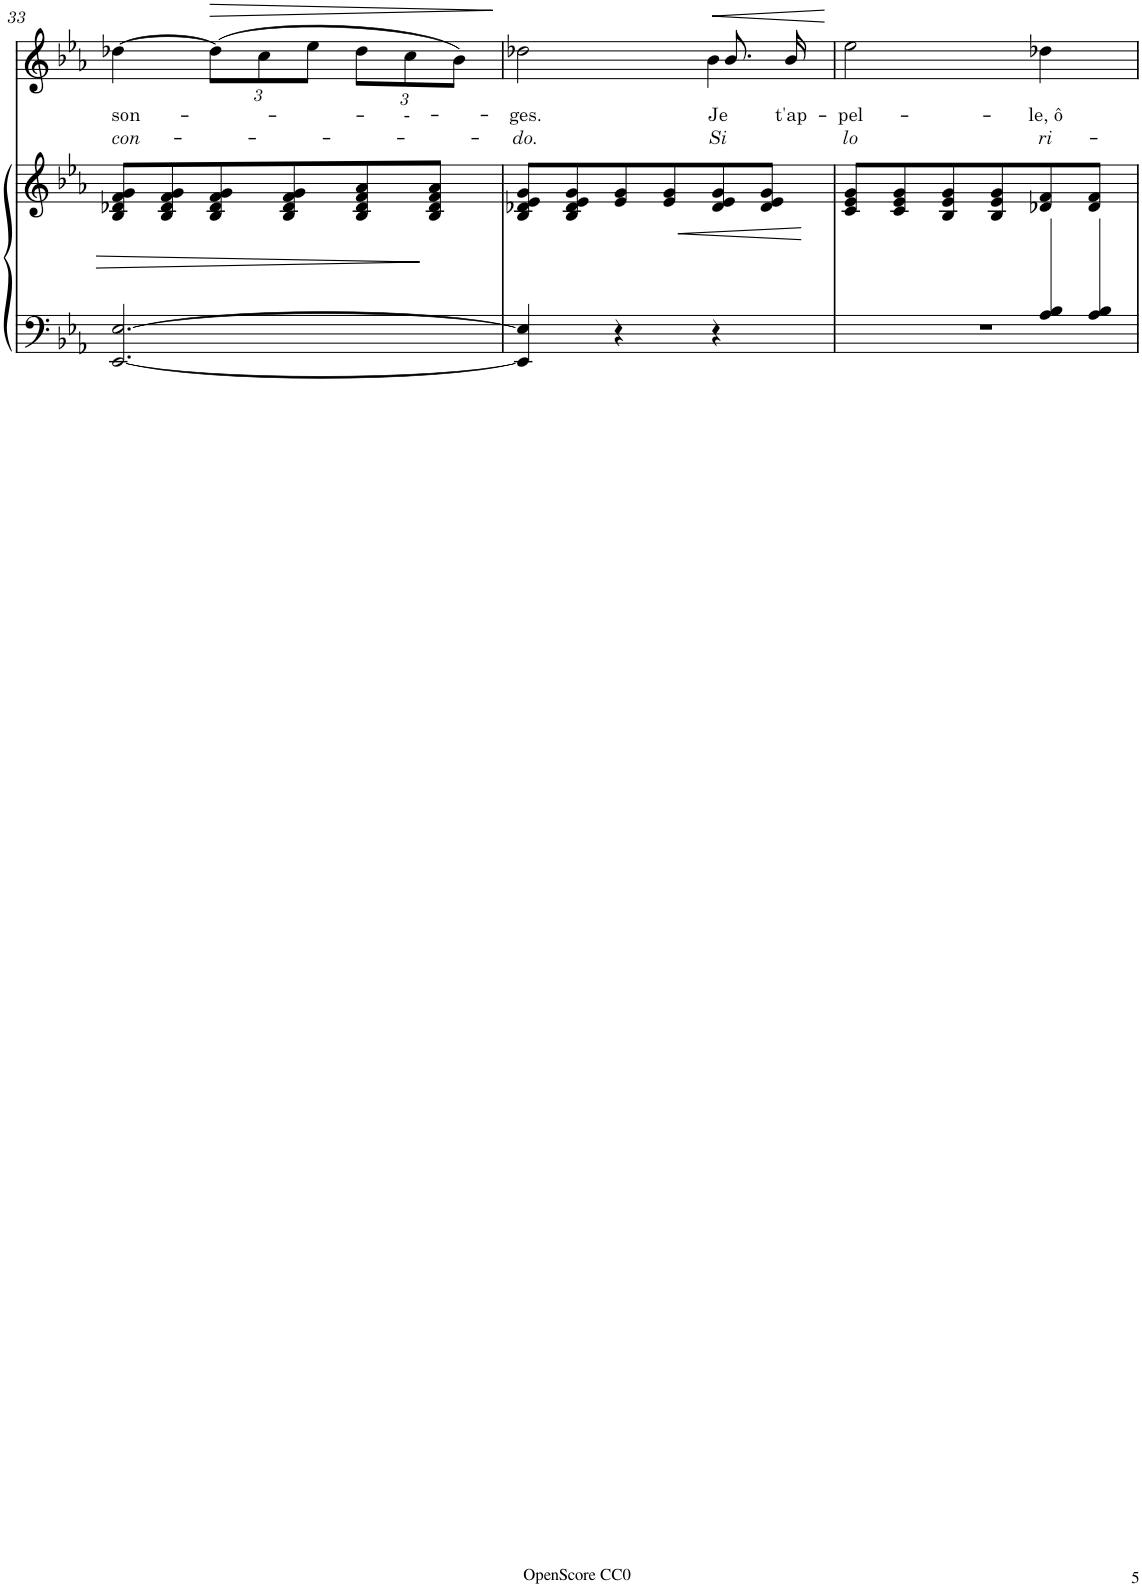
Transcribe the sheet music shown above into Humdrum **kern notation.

**kern	**kern	**dynam	**kern	**text	**text	**dynam
*part2	*part2	*part2	*part1	*part1	*part1	*part1
*staff3	*staff2	*staff2/3	*staff1	*staff1	*staff1	*staff1
*I"Piano	*	*	*I"Voice	*	*	*
*I'Pno	*	*	*	*	*	*
!!LO:PB:g=z
*clefF4	*clefG2	*	*clefG2	*	*	*
*k[b-e-a-]	*k[b-e-a-]	*	*k[b-e-a-]	*	*	*
*M3/4	*M3/4	*	*M3/4	*	*	*
=33	=33	=33	=33	=33	=33	=33
!	!	!	!	!LO:LY:b	!LO:LY:b	!
[2.EE-/ [2.E-/	8B-/ 8d-X/ 8f/ 8g/L	.	[4dd-X\	-son-	con-	.
.	8B-/ 8d-/ 8f/ 8g/	.	.	.	.	.
*	*	*	*Xbrackettup	*	*	*
!	!	!	!	!	!	!LO:HP:b
.	8B-/ 8d-/ 8f/ 8g/	.	(12dd-\L]	.	.	>
.	.	.	12cc\	.	.	.
.	8B-/ 8d-/ 8f/ 8g/	.	.	.	.	.
.	.	.	12ee-\J	.	.	.
.	8B-/ 8d-/ 8f/ 8a-/	.	12dd-\L	.	.	.
!	!	!	!	!LO:LY:b	!	!
.	.	.	12cc\	---	.	.
.	8B-/ 8d-/ 8f/ 8a-/J	.	.	.	.	.
.	.	.	12b-\J)	.	.	.
.	.	.	.	.	.	]
=34	=34	=34	=34	=34	=34	=34
!	!	!	!	!LO:LY:b	!LO:LY:b	!
*	*	*	*^	*	*	*
4EE-/] 4E-/]	8B-/ 8d-X/ 8e-/ 8g/L	.	2dd-X\	2ryy	-ges.	-do.	.
.	8B-/ 8d-/ 8e-/ 8g/	.	.	.	.	.	.
4r	8e-/ 8g/	.	.	.	.	.	.
!	!	!LO:HP:b	!	!	!	!	!
.	8e-/ 8g/	<	.	.	.	.	.
!	!	!	!	!	!LO:LY:b	!LO:LY:b	!LO:HP:b
4r	8d-/ 8e-/ 8g/	.	8.b-/	4b-\	Je	Si	<
.	8d-/ 8e-/ 8g/J	.	.	.	.	.	.
!	!	!	!	!	!LO:LY:b	!	!
.	.	.	16b-/	.	t'ap-	.	.
*	*	*	*v	*v	*	*	*
.	.	[	.	.	.	[
=35	=35	=35	=35	=35	=35	=35
*^	*^	*	*	*	*	*
!	!	!	!	!	!	!LO:LY:b	!LO:LY:b	!
2ryy	2.r	8c/ 8e-/ 8g/L	2ryy	.	2ee-\	-pel-	lo	.
.	.	8c/ 8e-/ 8g/	.	.	.	.	.	.
.	.	8B-/ 8e-/ 8g/	.	.	.	.	.	.
.	.	8B-/ 8e-/ 8g/	.	.	.	.	.	.
!	!	!	!	!	!	!LO:LY:b	!LO:LY:b	!
8A-/ 8B-/L	.	8d-X/ 8f/	4ryy	.	4dd-X\	-le, ô	ri-	.
8A-/ 8B-/J	.	8d-/ 8f/J	.	.	.	.	.	.
*v	*v	*	*	*	*	*	*	*
*	*v	*v	*	*	*	*	*
=	=	=	=	=	=	=
*-	*-	*-	*-	*-	*-	*-
